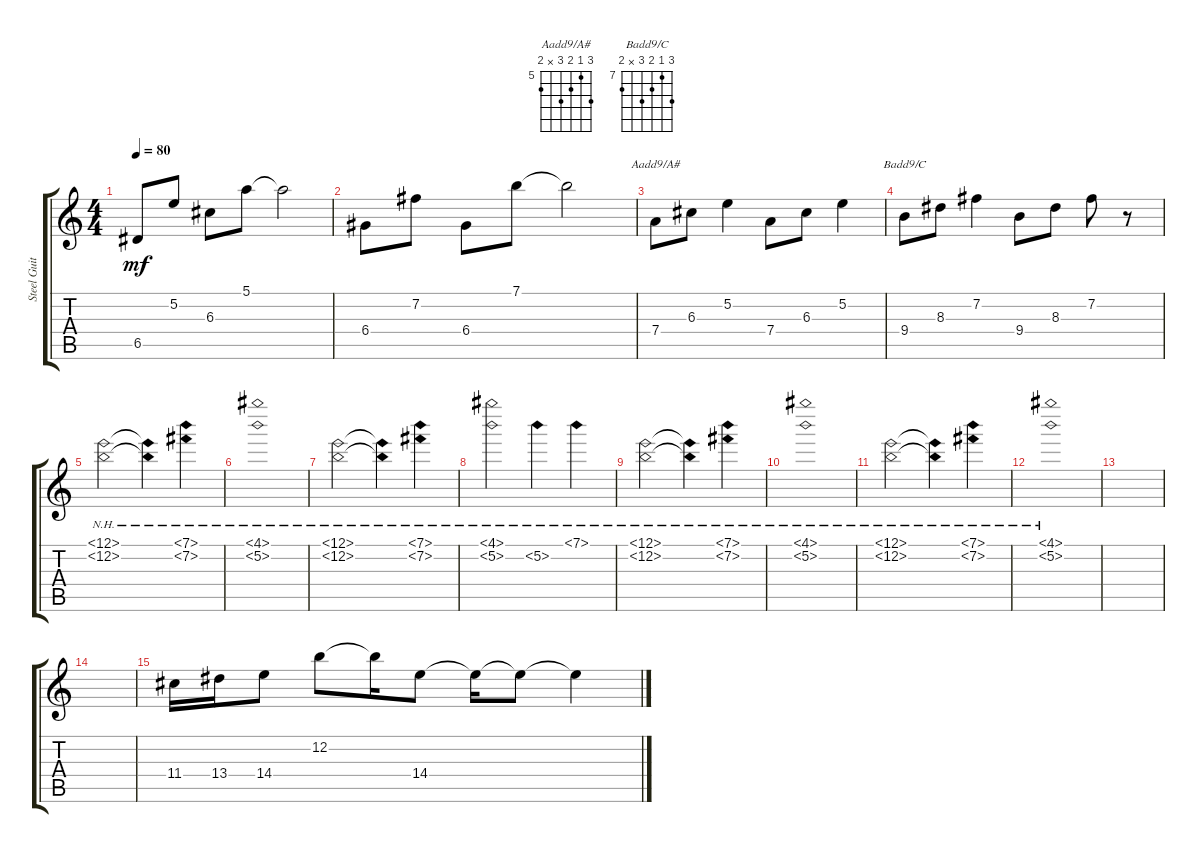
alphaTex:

\track ("Steel Guitar" "Steel Guit") {instrument acousticguitarsteel}
\staff {score tabs}
\tuning (E4 B3 G3 D3 A2 E2) {hide}
\chord ("Aadd9/A#" 7 5 6 7 x 6) {firstfret 5}
\chord ("Badd9/C" 9 7 8 9 x 8) {firstfret 7}
\ts (4 4)
\tempo 80
\clef g2
\ks c
6.5.8{dy mf} 5.2.8 6.3.8 5.1.8 5.1{t}.2 |
6.4.8 7.2.8 6.4.8 7.1.8 7.1{t}.2 |
7.4.8{ch "Aadd9/A#"} 6.3.8 5.2.4 7.4.8 6.3.8 5.2.4 |
9.4.8{ch "Badd9/C"} 8.3.8 7.2.4 9.4.8 8.3.8 7.2.8 r.8 |
(12.1{nh} 12.2{nh}).2 (12.1{nh t} 12.2{nh t}).4 (7.1{nh} 7.2{nh}).4 |
(4.1{nh} 5.2{nh}).1 |
(12.1{nh} 12.2{nh}).2 (12.1{nh t} 12.2{nh t}).4 (7.1{nh} 7.2{nh}).4 |
(4.1{nh} 5.2{nh}).2 5.2{nh}.4 7.1{nh}.4 |
(12.1{nh} 12.2{nh}).2 (12.1{nh t} 12.2{nh t}).4 (7.1{nh} 7.2{nh}).4 |
(4.1{nh} 5.2{nh}).1 |
(12.1{nh} 12.2{nh}).2 (12.1{nh t} 12.2{nh t}).4 (7.1{nh} 7.2{nh}).4 |
(4.1{nh} 5.2{nh}).1 |
|
|
11.4.16 13.4.16 14.4.8 12.2.8 12.2{t}.16 14.4.8 14.4{t}.16 14.4{t}.8 14.4{t}.4
